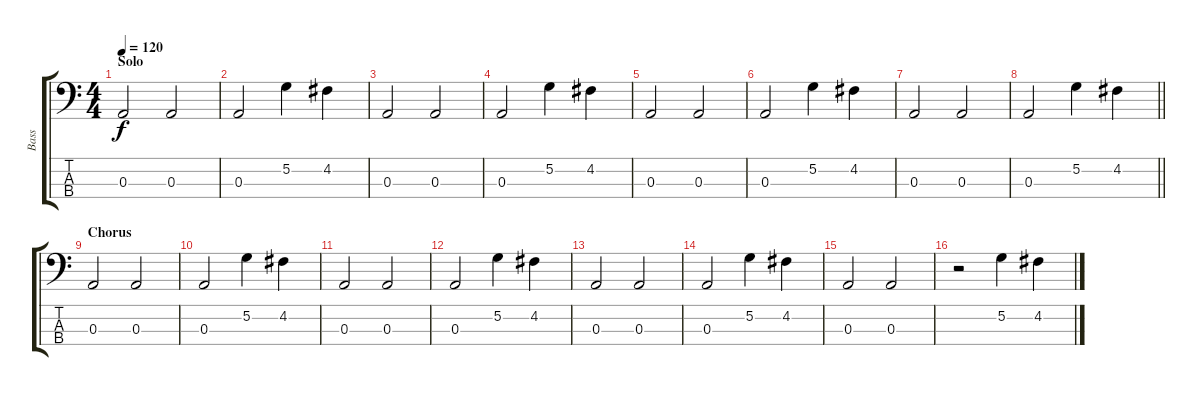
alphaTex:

\track ("Bass" "Bass") {instrument electricbassfinger}
\staff {score tabs}
\tuning (G2 D2 A1 E1) {hide}
\ts (4 4)
\section ("" "Solo")
\tempo 120
\clef f4
\ks c
0.3.2{dy f} 0.3.2 |
0.3.2 5.2.4 4.2.4 |
0.3.2 0.3.2 |
0.3.2 5.2.4 4.2.4 |
0.3.2 0.3.2 |
0.3.2 5.2.4 4.2.4 |
0.3.2 0.3.2 |
\barLineRight lightlight
0.3.2 5.2.4 4.2.4 |
\section ("" "Chorus")
0.3.2 0.3.2 |
0.3.2 5.2.4 4.2.4 |
0.3.2 0.3.2 |
0.3.2 5.2.4 4.2.4 |
0.3.2 0.3.2 |
0.3.2 5.2.4 4.2.4 |
0.3.2 0.3.2 |
r.2 5.2.4 4.2.4
